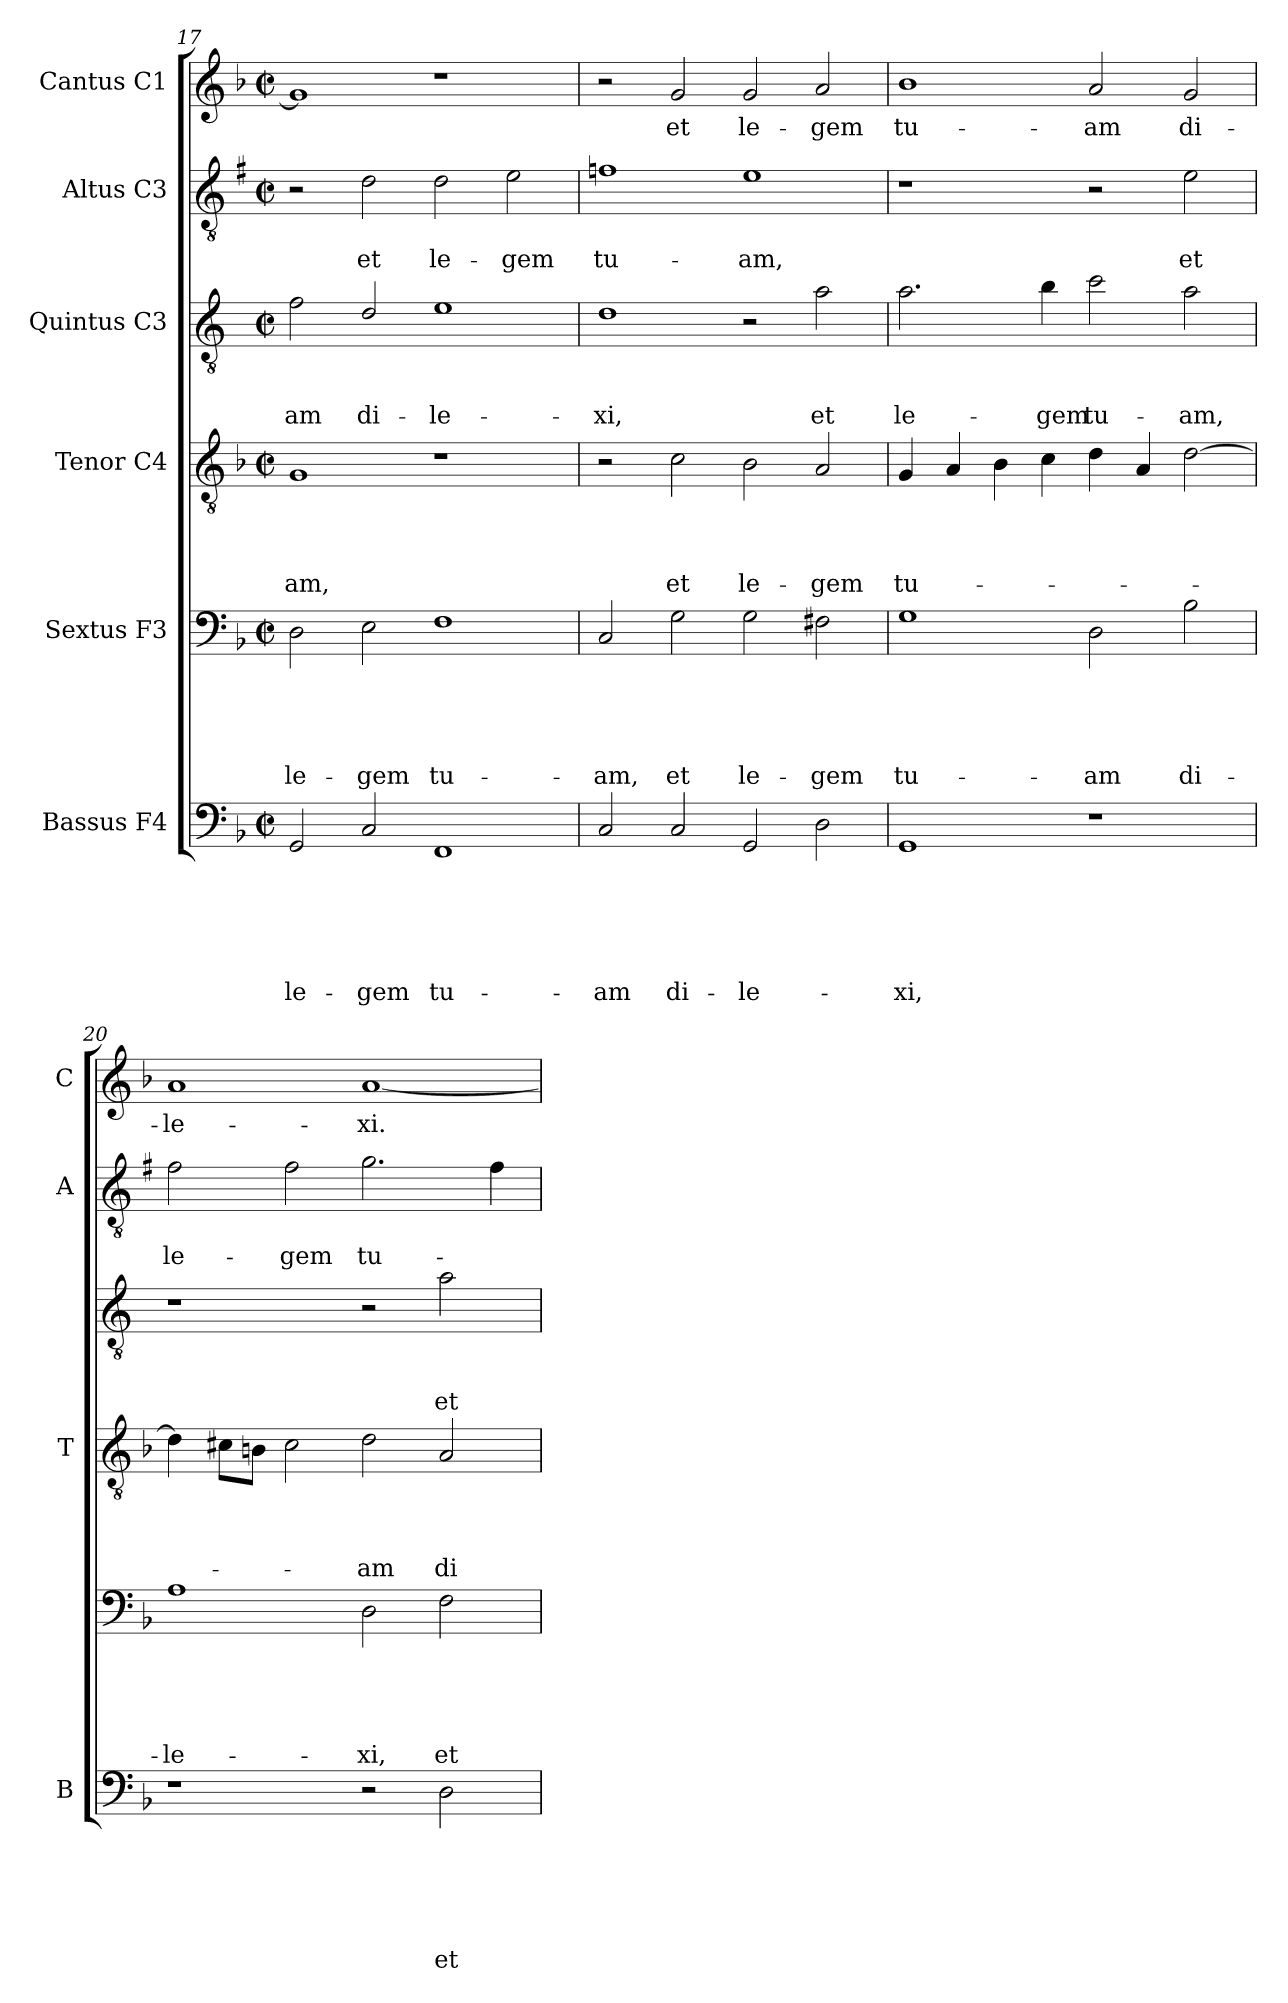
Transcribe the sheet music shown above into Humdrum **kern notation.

**kern	**text	**text	**text	**text	**text	**text	**kern	**text	**text	**text	**text	**text	**kern	**text	**text	**text	**text	**kern	**text	**text	**text	**kern	**text	**text	**kern	**text
*part6	*part6	*part6	*part6	*part6	*part6	*part6	*part5	*part5	*part5	*part5	*part5	*part5	*part4	*part4	*part4	*part4	*part4	*part3	*part3	*part3	*part3	*part2	*part2	*part2	*part1	*part1
*staff6	*staff6	*staff6	*staff6	*staff6	*staff6	*staff6	*staff5	*staff5	*staff5	*staff5	*staff5	*staff5	*staff4	*staff4	*staff4	*staff4	*staff4	*staff3	*staff3	*staff3	*staff3	*staff2	*staff2	*staff2	*staff1	*staff1
*I"Bassus F4	*	*	*	*	*	*	*I"Sextus F3	*	*	*	*	*	*I"Tenor C4	*	*	*	*	*I"Quintus C3	*	*	*	*I"Altus C3	*	*	*I"Cantus C1	*
*I'B	*	*	*	*	*	*	*	*	*	*	*	*	*I'T	*	*	*	*	*	*	*	*	*I'A	*	*	*I'C	*
*clefF4	*	*	*	*	*	*	*clefF4	*	*	*	*	*	*clefGv2	*	*	*	*	*clefGv2	*	*	*	*clefGv2	*	*	*clefG2	*
*	*	*	*	*	*	*	*	*	*	*	*	*	*	*	*	*	*	*ITrd4c7	*	*	*	*ITrd1c2	*	*	*	*
*k[b-]	*	*	*	*	*	*	*k[b-]	*	*	*	*	*	*k[b-]	*	*	*	*	*k[b-]	*	*	*	*k[b-]	*	*	*k[b-]	*
*F:	*	*	*	*	*	*	*F:	*	*	*	*	*	*F:	*	*	*	*	*F:	*	*	*	*F:	*	*	*F:	*
*M2/2	*	*	*	*	*	*	*M2/2	*	*	*	*	*	*M2/2	*	*	*	*	*M2/2	*	*	*	*M2/2	*	*	*M2/2	*
*met(c|)	*	*	*	*	*	*	*met(c|)	*	*	*	*	*	*met(c|)	*	*	*	*	*met(c|)	*	*	*	*met(c|)	*	*	*met(c|)	*
=17	=17	=17	=17	=17	=17	=17	=17	=17	=17	=17	=17	=17	=17	=17	=17	=17	=17	=17	=17	=17	=17	=17	=17	=17	=17	=17
!	!	!	!	!	!	!LO:LY:b	!	!	!	!	!	!LO:LY:b	!	!	!	!	!LO:LY:b	!	!	!	!LO:LY:b	!	!	!	!	!
2GG/	.	.	.	.	.	le-	2D\	.	.	.	.	le-	1G	.	.	.	-am,	2B-\	.	.	-am	2r	.	.	1g]	.
!	!	!	!	!	!	!LO:LY:b	!	!	!	!	!	!LO:LY:b	!	!	!	!	!	!	!	!	!LO:LY:b	!	!	!LO:LY:b	!	!
2C/	.	.	.	.	.	-gem	2E\	.	.	.	.	-gem	.	.	.	.	.	2G/	.	.	di-	2c\	.	et	.	.
!	!	!	!	!	!	!LO:LY:b	!	!	!	!	!	!LO:LY:b	!	!	!	!	!	!	!	!	!LO:LY:b	!	!	!LO:LY:b	!	!
1FF	.	.	.	.	.	tu-	1F	.	.	.	.	tu-	1r	.	.	.	.	1A	.	.	-le-	2c\	.	le-	1r	.
!	!	!	!	!	!	!	!	!	!	!	!	!	!	!	!	!	!	!	!	!	!	!	!	!LO:LY:b	!	!
.	.	.	.	.	.	.	.	.	.	.	.	.	.	.	.	.	.	.	.	.	.	2d\	.	-gem	.	.
=18	=18	=18	=18	=18	=18	=18	=18	=18	=18	=18	=18	=18	=18	=18	=18	=18	=18	=18	=18	=18	=18	=18	=18	=18	=18	=18
!	!	!	!	!	!	!LO:LY:b	!	!	!	!	!	!LO:LY:b	!	!	!	!	!	!	!	!	!LO:LY:b	!	!	!LO:LY:b	!	!
2C/	.	.	.	.	.	-am	2C/	.	.	.	.	-am,	2r	.	.	.	.	1G	.	.	-xi,	1e-X	.	tu-	2r	.
!	!	!	!	!	!	!LO:LY:b	!	!	!	!	!	!LO:LY:b	!	!	!	!	!LO:LY:b	!	!	!	!	!	!	!	!	!LO:LY:b
2C/	.	.	.	.	.	di-	2G\	.	.	.	.	et	2c\	.	.	.	et	.	.	.	.	.	.	.	2g/	et
!	!	!	!	!	!	!LO:LY:b	!	!	!	!	!	!LO:LY:b	!	!	!	!	!LO:LY:b	!	!	!	!	!	!	!LO:LY:b	!	!LO:LY:b
2GG/	.	.	.	.	.	-le-	2G\	.	.	.	.	le-	2B-\	.	.	.	le-	2r	.	.	.	1d	.	-am,	2g/	le-
!	!	!	!	!	!	!	!	!	!	!	!	!LO:LY:b	!	!	!	!	!LO:LY:b	!	!	!	!LO:LY:b	!	!	!	!	!LO:LY:b
2D\	.	.	.	.	.	.	2F#X\	.	.	.	.	-gem	2A/	.	.	.	-gem	2d\	.	.	et	.	.	.	2a/	-gem
=19	=19	=19	=19	=19	=19	=19	=19	=19	=19	=19	=19	=19	=19	=19	=19	=19	=19	=19	=19	=19	=19	=19	=19	=19	=19	=19
!	!	!	!	!	!	!LO:LY:b	!	!	!	!	!	!LO:LY:b	!	!	!	!	!LO:LY:b	!	!	!	!LO:LY:b	!	!	!	!	!LO:LY:b
1GG	.	.	.	.	.	-xi,	1G	.	.	.	.	tu-	4G/	.	.	.	tu-	2.d\	.	.	le-	1r	.	.	1b-	tu-
.	.	.	.	.	.	.	.	.	.	.	.	.	4A/	.	.	.	.	.	.	.	.	.	.	.	.	.
.	.	.	.	.	.	.	.	.	.	.	.	.	4B-\	.	.	.	.	.	.	.	.	.	.	.	.	.
!	!	!	!	!	!	!	!	!	!	!	!	!	!	!	!	!	!	!	!	!	!LO:LY:b	!	!	!	!	!
.	.	.	.	.	.	.	.	.	.	.	.	.	4c\	.	.	.	.	4e\	.	.	-gem	.	.	.	.	.
!	!	!	!	!	!	!	!	!	!	!	!	!LO:LY:b	!	!	!	!	!	!	!	!	!LO:LY:b	!	!	!	!	!LO:LY:b
1r	.	.	.	.	.	.	2D\	.	.	.	.	-am	4d\	.	.	.	.	2f\	.	.	tu-	2r	.	.	2a/	-am
.	.	.	.	.	.	.	.	.	.	.	.	.	4A/	.	.	.	.	.	.	.	.	.	.	.	.	.
!	!	!	!	!	!	!	!	!	!	!	!	!LO:LY:b	!	!	!	!	!	!	!	!	!LO:LY:b	!	!	!LO:LY:b	!	!LO:LY:b
.	.	.	.	.	.	.	2B-\	.	.	.	.	di-	[2d\	.	.	.	.	2d\	.	.	-am,	2d\	.	et	2g/	di-
!!LO:PB:g=z
=20	=20	=20	=20	=20	=20	=20	=20	=20	=20	=20	=20	=20	=20	=20	=20	=20	=20	=20	=20	=20	=20	=20	=20	=20	=20	=20
!	!	!	!	!	!	!	!	!	!	!	!	!LO:LY:b	!	!	!	!	!	!	!	!	!	!	!	!LO:LY:b	!	!LO:LY:b
1r	.	.	.	.	.	.	1A	.	.	.	.	-le-	4d\]	.	.	.	.	1r	.	.	.	2e\	.	le-	1a	-le-
.	.	.	.	.	.	.	.	.	.	.	.	.	8c#\L	.	.	.	.	.	.	.	.	.	.	.	.	.
.	.	.	.	.	.	.	.	.	.	.	.	.	8B\J	.	.	.	.	.	.	.	.	.	.	.	.	.
!	!	!	!	!	!	!	!	!	!	!	!	!	!	!	!	!	!	!	!	!	!	!	!	!LO:LY:b	!	!
.	.	.	.	.	.	.	.	.	.	.	.	.	2c#\	.	.	.	.	.	.	.	.	2e\	.	-gem	.	.
!	!	!	!	!	!	!	!	!	!	!	!	!LO:LY:b	!	!	!	!	!LO:LY:b	!	!	!	!	!	!	!LO:LY:b	!	!LO:LY:b
2r	.	.	.	.	.	.	2D\	.	.	.	.	-xi,	2d\	.	.	.	-am	2r	.	.	.	2.f\	.	tu-	[1a	-xi.
!	!	!	!	!	!	!LO:LY:b	!	!	!	!	!	!LO:LY:b	!	!	!	!	!LO:LY:b	!	!	!	!LO:LY:b	!	!	!	!	!
2D\	.	.	.	.	.	et	2F\	.	.	.	.	et	2A/	.	.	.	di-	2d\	.	.	et	.	.	.	.	.
.	.	.	.	.	.	.	.	.	.	.	.	.	.	.	.	.	.	.	.	.	.	4e\	.	.	.	.
=	=	=	=	=	=	=	=	=	=	=	=	=	=	=	=	=	=	=	=	=	=	=	=	=	=	=
*-	*-	*-	*-	*-	*-	*-	*-	*-	*-	*-	*-	*-	*-	*-	*-	*-	*-	*-	*-	*-	*-	*-	*-	*-	*-	*-
